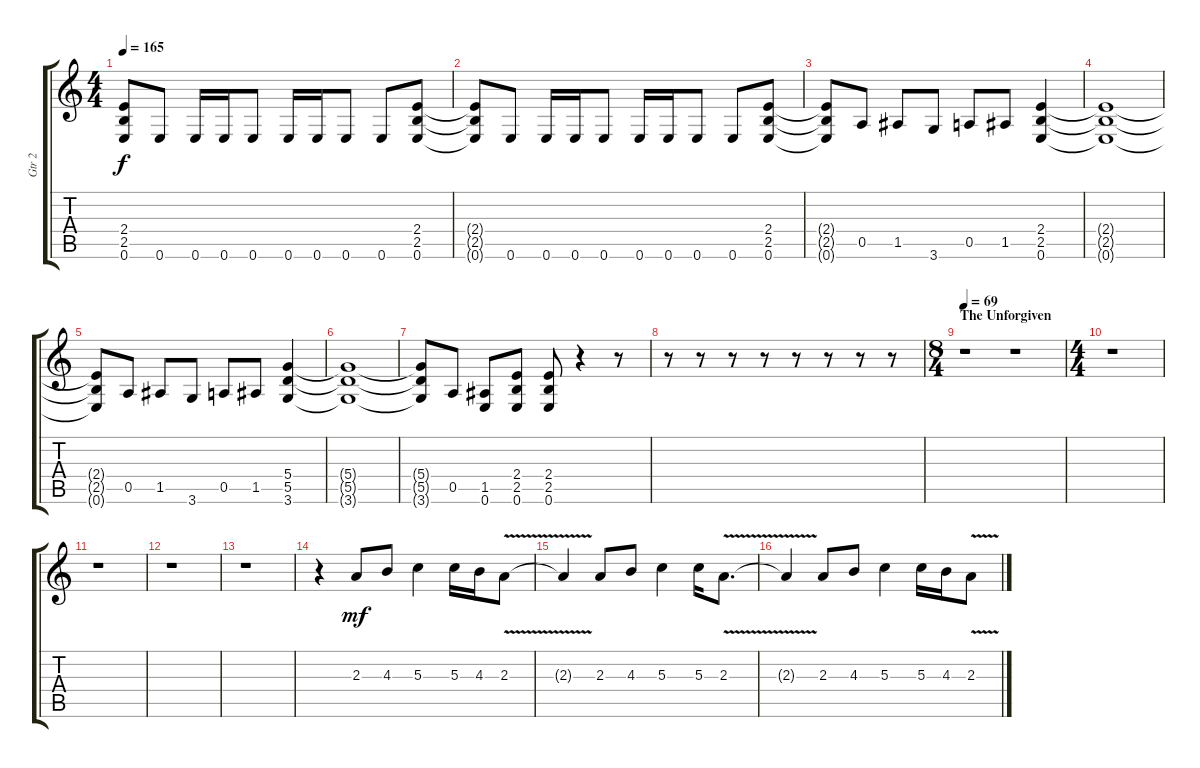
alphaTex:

\track ("Gtr 2" "Gtr 2") {instrument distortionguitar}
\staff {score tabs}
\tuning (E4 B3 G3 D3 A2 E2) {hide}
\ts (4 4)
\tempo 165
\clef g2
\ks c
(2.4{t} 2.5{t} 0.6{t}).8{dy f} 0.6.8 0.6.16 0.6.16 0.6.8 0.6.16 0.6.16 0.6.8 0.6.8 (2.4 2.5 0.6).8 |
(2.4{t} 2.5{t} 0.6{t}).8 0.6.8 0.6.16 0.6.16 0.6.8 0.6.16 0.6.16 0.6.8 0.6.8 (2.4 2.5 0.6).8 |
(2.4{t} 2.5{t} 0.6{t}).8 0.5.8 1.5.8 3.6.8 0.5.8 1.5.8 (2.4 2.5 0.6).4 |
(2.4{t} 2.5{t} 0.6{t}).1 |
(2.4{t} 2.5{t} 0.6{t}).8 0.5.8 1.5.8 3.6.8 0.5.8 1.5.8 (5.4 5.5 3.6).4 |
(5.4{t} 5.5{t} 3.6{t}).1 |
(5.4{t} 5.5{t} 3.6{t}).8 0.5.8 (1.5 0.6).8 (2.4 2.5 0.6).8 (2.4 2.5 0.6).8 r.4 r.8 |
r.8 r.8 r.8 r.8 r.8 r.8 r.8 r.8 |
\ts (8 4)
\section ("" "The Unforgiven")
\tempo 69
r.1 r.1 |
\ts (4 4)
r.1 |
r.1 |
r.1 |
r.1 |
r.4 2.3.8{dy mf} 4.3.8 5.3.4 5.3.16 4.3.16 2.3{v}.8 |
2.3{t}.4 2.3.8 4.3.8 5.3.4 5.3.16 2.3{v}.8{d} |
2.3{t}.4 2.3.8 4.3.8 5.3.4 5.3.16 4.3.16 2.3{v}.8
